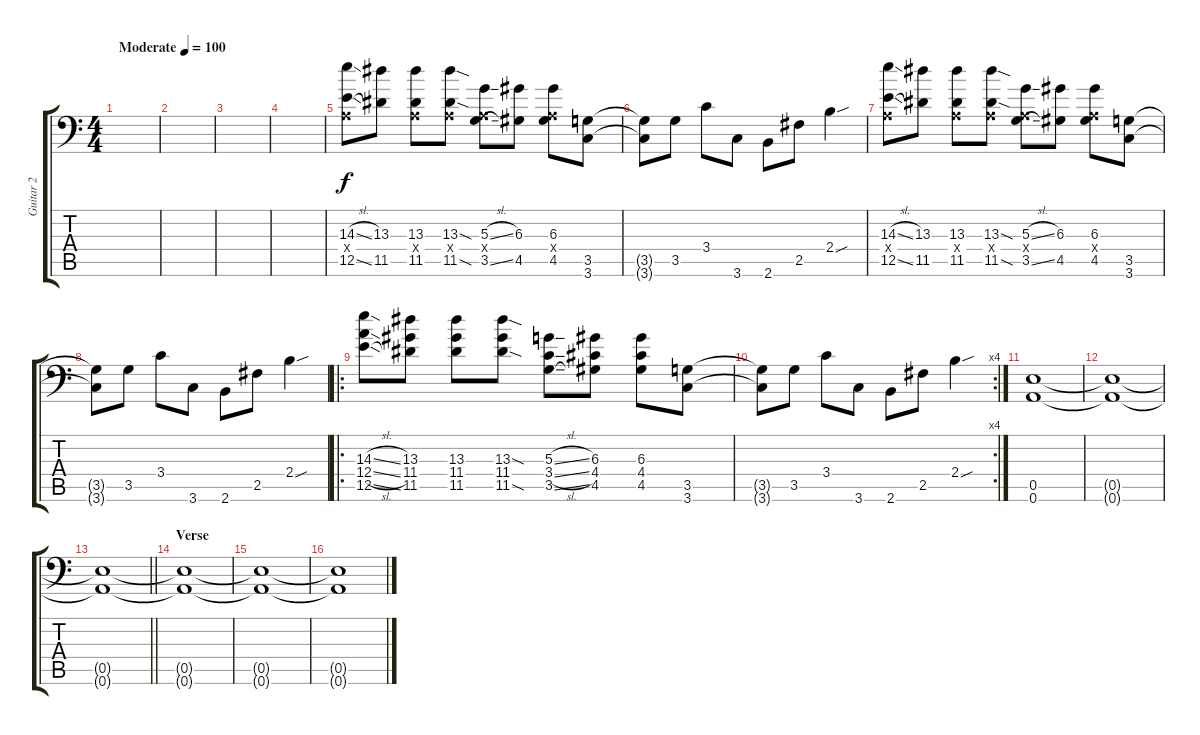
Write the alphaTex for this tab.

\track ("Guitar 2 " "Guitar 2 ") {instrument distortionguitar}
\staff {score tabs}
\tuning (B3 Gb3 D3 A2 E2 A1) {hide}
\ts (4 4)
\tempo (100 "Moderate")
\clef f4
\ks c
|
|
|
|
(14.3{sl} 0.4{x} 12.5{sl}).8 (13.3 11.5).8 (13.3 0.4{x} 11.5).8 (13.3{sod} 0.4{x} 11.5{sod}).8 (5.3{sl} 0.4{x} 3.5{sl}).8 (6.3 4.5).8 (6.3 0.4{x} 4.5).8 (3.5 3.6).8 |
(3.5{t} 3.6{t}).8 3.5.8 3.4.8 3.6.8 2.6.8 2.5.8 2.4{sou}.4 |
(14.3{sl} 0.4{x} 12.5{sl}).8 (13.3 11.5).8 (13.3 0.4{x} 11.5).8 (13.3{sod} 0.4{x} 11.5{sod}).8 (5.3{sl} 0.4{x} 3.5{sl}).8 (6.3 4.5).8 (6.3 0.4{x} 4.5).8 (3.5 3.6).8 |
(3.5{t} 3.6{t}).8 3.5.8 3.4.8 3.6.8 2.6.8 2.5.8 2.4{sou}.4 |
\ro
(14.3{sl} 12.4{sl} 12.5{sl}).8 (13.3 11.4 11.5).8 (13.3 11.4 11.5).8 (13.3{sod} 11.4 11.5{sod}).8 (5.3{sl} 3.4{sl} 3.5{sl}).8 (6.3 4.4 4.5).8 (6.3 4.4 4.5).8 (3.5 3.6).8 |
\rc 4
(3.5{t} 3.6{t}).8 3.5.8 3.4.8 3.6.8 2.6.8 2.5.8 2.4{sou}.4 |
(0.5 0.6).1 |
(0.5{t} 0.6{t}).1 |
\barLineRight lightlight
(0.5{t} 0.6{t}).1 |
\section ("" "Verse")
(0.5{t} 0.6{t}).1 |
(0.5{t} 0.6{t}).1 |
(0.5{t} 0.6{t}).1
